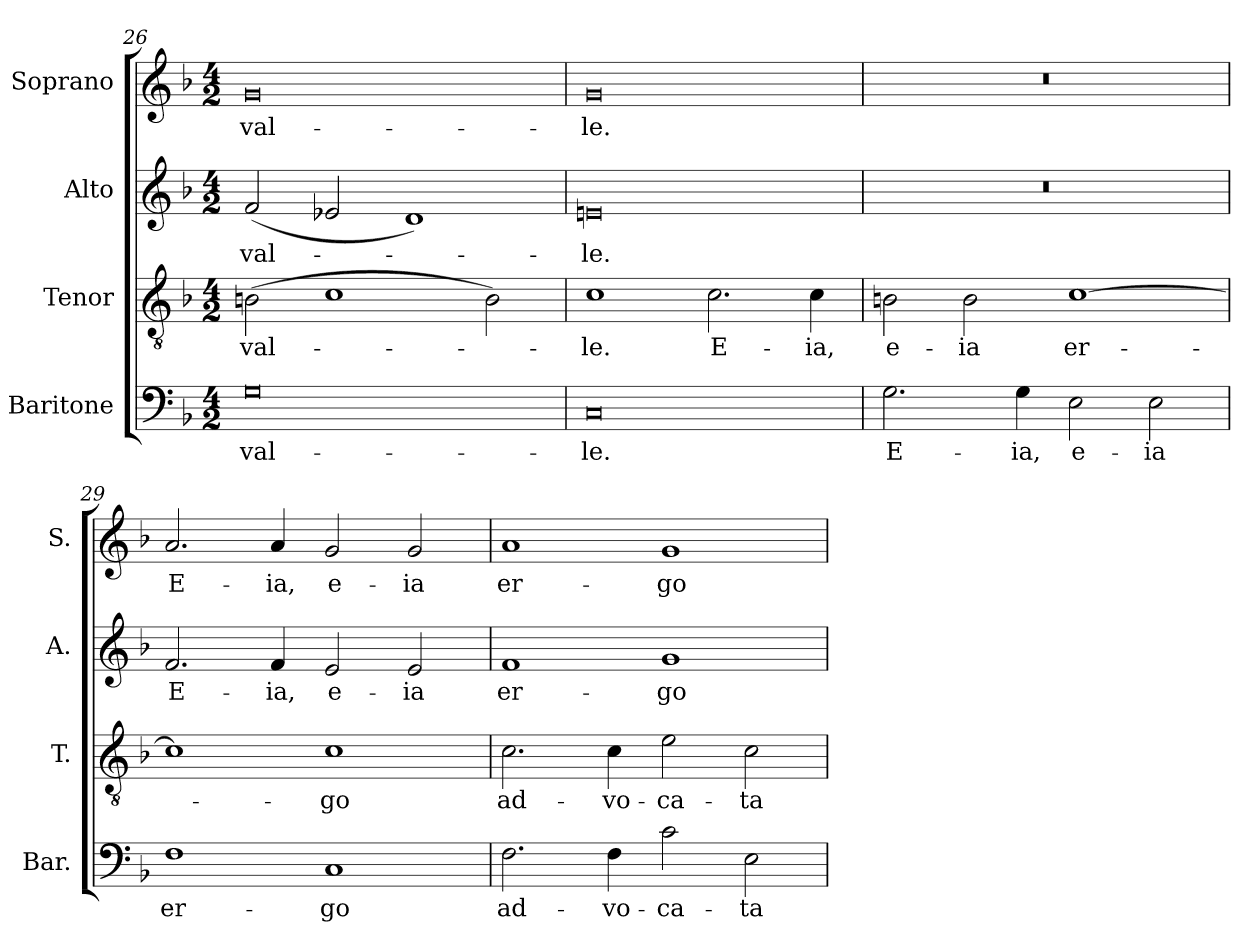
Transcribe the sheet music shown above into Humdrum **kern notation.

**kern	**text	**kern	**text	**kern	**text	**kern	**text
*part4	*part4	*part3	*part3	*part2	*part2	*part1	*part1
*staff4	*staff4	*staff3	*staff3	*staff2	*staff2	*staff1	*staff1
*I"Baritone	*	*I"Tenor	*	*I"Alto	*	*I"Soprano	*
*I'Bar.	*	*I'T.	*	*I'A.	*	*I'S.	*
*clefF4	*	*clefGv2	*	*clefG2	*	*clefG2	*
*	*	*ITrd7c12	*	*	*	*	*
*k[b-]	*	*k[b-]	*	*k[b-]	*	*k[b-]	*
*F:	*	*F:	*	*F:	*	*F:	*
*M4/2	*	*M4/2	*	*M4/2	*	*M4/2	*
=26	=26	=26	=26	=26	=26	=26	=26
!	!LO:LY:b:color=#000000	!	!	!	!	!	!
!	!	!	!LO:LY:b:color=#000000	!	!	!	!
!	!	!	!	!	!LO:LY:b:color=#000000	!	!
!	!	!	!	!	!	!	!LO:LY:b:color=#000000
0Gi	val-	(2BBni\	val-	(2fi/	val-	0gi	val-
.	.	1Ci	.	2e-Xi/	.	.	.
.	.	.	.	1di)	.	.	.
.	.	2BBi\)	.	.	.	.	.
=27	=27	=27	=27	=27	=27	=27	=27
!	!LO:LY:b:color=#000000	!	!	!	!	!	!
!	!	!	!LO:LY:b:color=#000000	!	!	!	!
!	!	!	!	!	!LO:LY:b:color=#000000	!	!
!	!	!	!	!	!	!	!LO:LY:b:color=#000000
0Ci	-le.	1Ci	-le.	0eni	-le.	0gi	-le.
!	!	!	!LO:LY:b:color=#000000	!	!	!	!
.	.	2.Ci\	E-	.	.	.	.
!	!	!	!LO:LY:b:color=#000000	!	!	!	!
.	.	4Ci\	-ia,	.	.	.	.
=28	=28	=28	=28	=28	=28	=28	=28
!	!LO:LY:b:color=#000000	!	!	!	!	!	!
!	!	!	!LO:LY:b:color=#000000	!LO:N:vis=1	!	!LO:N:vis=1	!
2.Gi\	E-	2BBni\	e-	0r	.	0r	.
!	!	!	!LO:LY:b:color=#000000	!	!	!	!
.	.	2BBi\	-ia	.	.	.	.
!	!LO:LY:b:color=#000000	!	!	!	!	!	!
4Gi\	-ia,	.	.	.	.	.	.
!	!LO:LY:b:color=#000000	!	!	!	!	!	!
!	!	!	!LO:LY:b:color=#000000	!	!	!	!
2Ei\	e-	[1Ci	er-	.	.	.	.
!	!LO:LY:b:color=#000000	!	!	!	!	!	!
2Ei\	-ia	.	.	.	.	.	.
!!LO:LB:g=z
=29	=29	=29	=29	=29	=29	=29	=29
!	!LO:LY:b:color=#000000	!	!	!	!	!	!
!	!	!	!	!	!LO:LY:b:color=#000000	!	!
!	!	!	!	!	!	!	!LO:LY:b:color=#000000
1Fi	er-	1Ci]	.	2.fi/	E-	2.ai/	E-
!	!	!	!	!	!LO:LY:b:color=#000000	!	!
!	!	!	!	!	!	!	!LO:LY:b:color=#000000
.	.	.	.	4fi/	-ia,	4ai/	-ia,
!	!LO:LY:b:color=#000000	!	!	!	!	!	!
!	!	!	!LO:LY:b:color=#000000	!	!	!	!
!	!	!	!	!	!LO:LY:b:color=#000000	!	!
!	!	!	!	!	!	!	!LO:LY:b:color=#000000
1Ci	-go	1Ci	-go	2ei/	e-	2gi/	e-
!	!	!	!	!	!LO:LY:b:color=#000000	!	!
!	!	!	!	!	!	!	!LO:LY:b:color=#000000
.	.	.	.	2ei/	-ia	2gi/	-ia
=30	=30	=30	=30	=30	=30	=30	=30
!	!LO:LY:b:color=#000000	!	!	!	!	!	!
!	!	!	!LO:LY:b:color=#000000	!	!	!	!
!	!	!	!	!	!LO:LY:b:color=#000000	!	!
!	!	!	!	!	!	!	!LO:LY:b:color=#000000
2.Fi\	ad-	2.Ci\	ad-	1fi	er-	1ai	er-
!	!LO:LY:b:color=#000000	!	!	!	!	!	!
!	!	!	!LO:LY:b:color=#000000	!	!	!	!
4Fi\	-vo-	4Ci\	-vo-	.	.	.	.
!	!LO:LY:b:color=#000000	!	!	!	!	!	!
!	!	!	!LO:LY:b:color=#000000	!	!	!	!
!	!	!	!	!	!LO:LY:b:color=#000000	!	!
!	!	!	!	!	!	!	!LO:LY:b:color=#000000
2ci\	-ca-	2Ei\	-ca-	1gi	-go	1gi	-go
!	!LO:LY:b:color=#000000	!	!	!	!	!	!
!	!	!	!LO:LY:b:color=#000000	!	!	!	!
2Ei\	-ta	2Ci\	-ta	.	.	.	.
=	=	=	=	=	=	=	=
*-	*-	*-	*-	*-	*-	*-	*-
